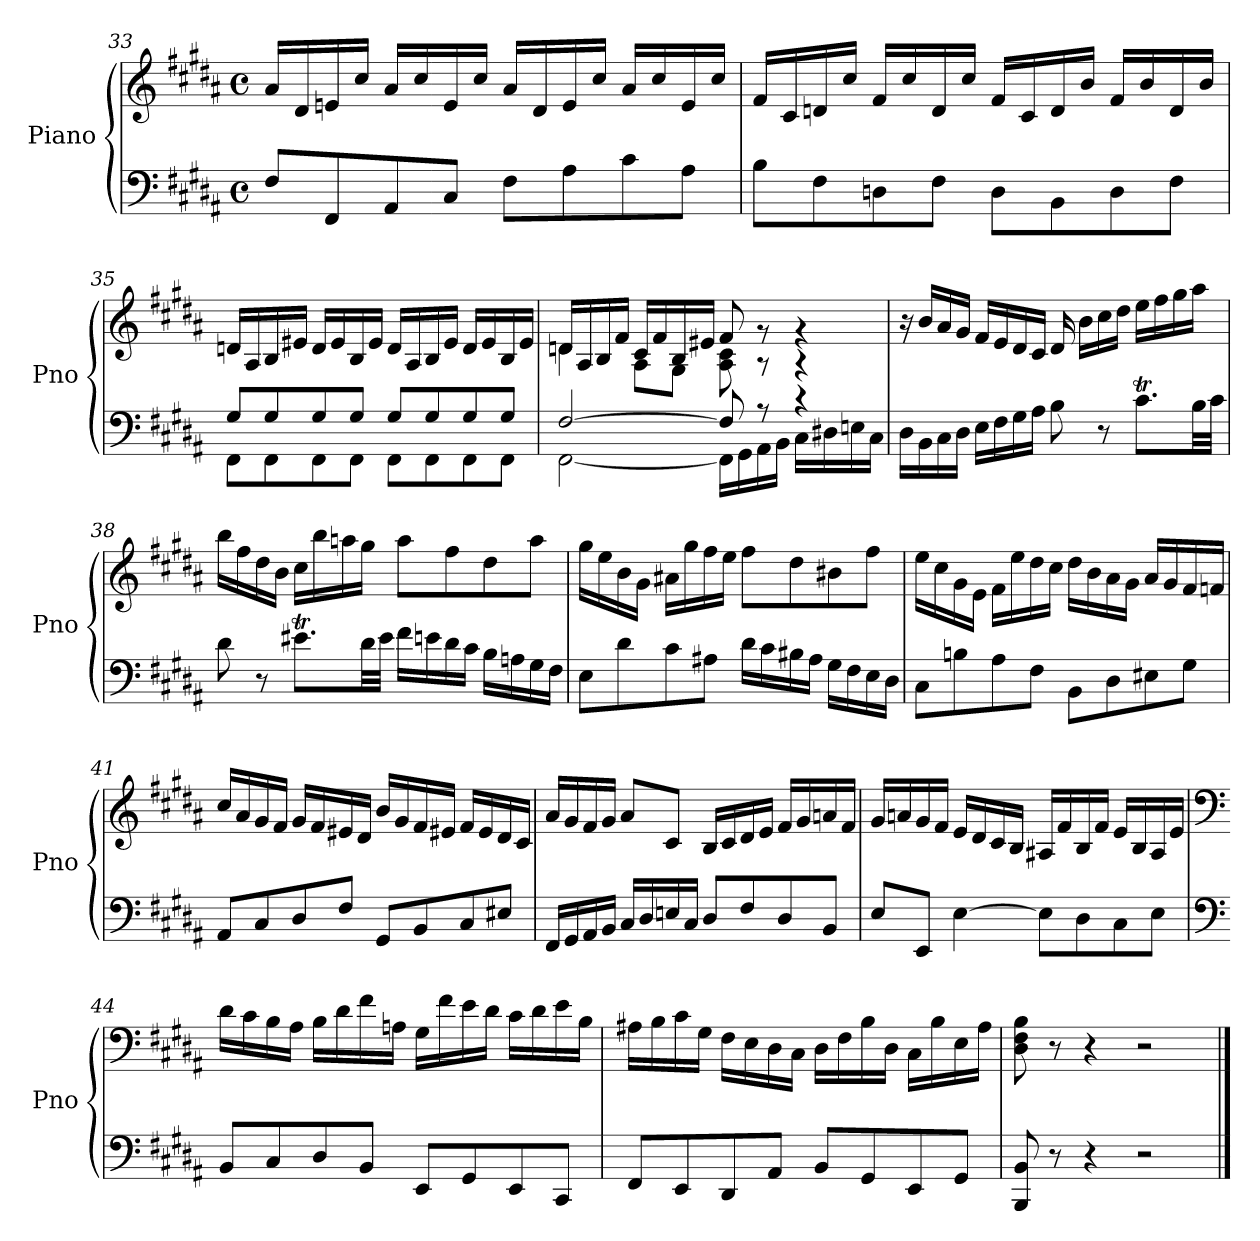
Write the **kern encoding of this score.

**kern	**kern
*part1	*part1
*staff2	*staff1
*I"Piano	*
*I'Pno	*
!!LO:PB:g=z
*clefF4	*clefG2
*k[f#c#g#d#a#]	*k[f#c#g#d#a#]
*M4/4	*M4/4
*met(c)	*met(c)
=33	=33
8F#/L	16a#/LL
.	16d#/
8FF#/	16en/
.	16cc#/JJ
8AA#/	16a#/LL
.	16cc#/
8C#/J	16e/
.	16cc#/JJ
8F#\L	16a#/LL
.	16d#/
8A#\	16e/
.	16cc#/JJ
8c#\	16a#/LL
.	16cc#/
8A#\J	16e/
.	16cc#/JJ
=34	=34
8B\L	16f#/LL
.	16c#/
8F#\	16dn/
.	16cc#/JJ
8Dn\	16f#/LL
.	16cc#/
8F#\J	16d/
.	16cc#/JJ
8D\L	16f#/LL
.	16c#/
8BB\	16d/
.	16b/JJ
8D\	16f#/LL
.	16b/
8F#\J	16d/
.	16b/JJ
=35	=35
*^	*
8G#/L	8FF#\L	16dn/LL
.	.	16A#/
8G#/	8FF#\	16B/
.	.	16e#X/JJ
8G#/	8FF#\	16d/LL
.	.	16e#/
8G#/J	8FF#\J	16B/
.	.	16e#/JJ
8G#/L	8FF#\L	16d/LL
.	.	16A#/
8G#/	8FF#\	16B/
.	.	16e#/JJ
8G#/	8FF#\	16d/LL
.	.	16e#/
8G#/J	8FF#\J	16B/
.	.	16e#/JJ
!!LO:LB:g=z
=36	=36	=36
*	*	*^
[2F#/	[2FF#\	16dn/LL	4d\
.	.	16A#/	.
.	.	16B/	.
.	.	16f#/JJ	.
.	.	16c#/LL	8A#\L
.	.	16f#/	.
.	.	16B/	8G#\J
.	.	16e#X/JJ	.
8F#/]	16FF#\LL]	8f#/	8A#\ 8c#\
.	16GG#\	.	.
8r	16AA#\	8rg	8r
.	16BB\JJ	.	.
4r	16C#\LL	4rg	4r
.	16D#X\	.	.
.	16En\	.	.
.	16C#\JJ	.	.
*v	*v	*	*
*	*v	*v
=37	=37
16D#\LL	16r
16BB\	16b/LL
16C#\	16a#/
16D#\JJ	16g#/JJ
16E\LL	16f#/LL
16F#\	16e/
16G#\	16d#/
16A#\JJ	16c#/JJ
8B\	16d#/
.	16b\LL
8r	16cc#\
.	16dd#\JJ
8.c#T\L	16ee\LL
.	16ff#\
.	16gg#\
32B\LL	16aa#\JJ
32c#\JJJ	.
=38	=38
8d#\	16bb\LL
.	16ff#\
8r	16dd#\
.	16b\JJ
8.e#Xt\L	16cc#\LL
.	16bb\
.	16aan\
32d#\LL	16gg#\JJ
32e#\JJJ	.
16f#\LL	8aa\L
16en\	.
16d#\	8ff#\
16c#\JJ	.
16B\LL	8dd#\
16An\	.
16G#\	8aa\J
16F#\JJ	.
!!LO:LB:g=z
=39	=39
8E\L	16gg#\LL
.	16ee\
8d#\	16b\
.	16g#\JJ
8c#\	16a#X\LL
.	16gg#\
8A#X\J	16ff#\
.	16ee\JJ
16d#\LL	8ff#\L
16c#\	.
16B#X\	8dd#\
16A#\JJ	.
16G#\LL	8b#X\
16F#\	.
16E\	8ff#\J
16D#\JJ	.
=40	=40
8C#\L	16ee\LL
.	16cc#\
8Bn\	16g#\
.	16e\JJ
8A#\	16f#\LL
.	16ee\
8F#\J	16dd#\
.	16cc#\JJ
8BB\L	16dd#\LL
.	16b\
8D#\	16a#\
.	16g#\JJ
8E#X\	16a#/LL
.	16g#/
8G#\J	16f#/
.	16fni/JJ
=41	=41
8AA#/L	16cc#/LL
.	16a#/
8C#/	16g#/
.	16f#/JJ
8D#/	16g#/LL
.	16f#/
8F#/J	16e#X/
.	16d#/JJ
8GG#/L	16b/LL
.	16g#/
8BB/	16f#/
.	16e#X/JJ
8C#/	16f#/LL
.	16e#/
8E#X/J	16d#/
.	16c#/JJ
!!LO:LB:g=z
=42	=42
16FF#/LL	16a#/LL
16GG#/	16g#/
16AA#/	16f#/
16BB/JJ	16g#/JJ
16C#/LL	8a#/L
16D#/	.
16En/	8c#/J
16C#/JJ	.
8D#/L	16B/LL
.	16c#/
8F#/	16d#/
.	16e/JJ
8D#/	16f#/LL
.	16g#/
8BB/J	16an/
.	16f#/JJ
=43	=43
8E/L	16g#/LL
.	16an/
8EE/J	16g#/
.	16f#/JJ
[4E\	16e/LL
.	16d#/
.	16c#/
.	16B/JJ
8E\L]	16A#X/LL
.	16f#/
8D#\	16B/
.	16f#/JJ
8C#\	16e/LL
.	16B/
8E\J	16A#/
.	16e/JJ
!!LO:LB:g=z
=44	=44
*clefF4	*clefF4
8BB/L	16d#\LL
.	16c#\
8C#/	16B\
.	16A#\JJ
8D#/	16B\LL
.	16d#\
8BB/J	16f#\
.	16An\JJ
8EE/L	16G#\LL
.	16f#\
8GG#/	16e\
.	16d#\JJ
8EE/	16c#\LL
.	16d#\
8CC#/J	16e\
.	16B\JJ
=45	=45
8FF#/L	16A#X\LL
.	16B\
8EE/	16c#\
.	16G#\JJ
8DD#/	16F#\LL
.	16E\
8AA#/J	16D#\
.	16C#\JJ
8BB/L	16D#\LL
.	16F#\
8GG#/	16B\
.	16D#\JJ
8EE/	16C#\LL
.	16B\
8GG#/J	16E\
.	16A#\JJ
=46	=46
8BBB/ 8BB/	8D#\ 8F#\ 8B\
8r	8r
4r	4r
2r	2r
==	==
*-	*-
